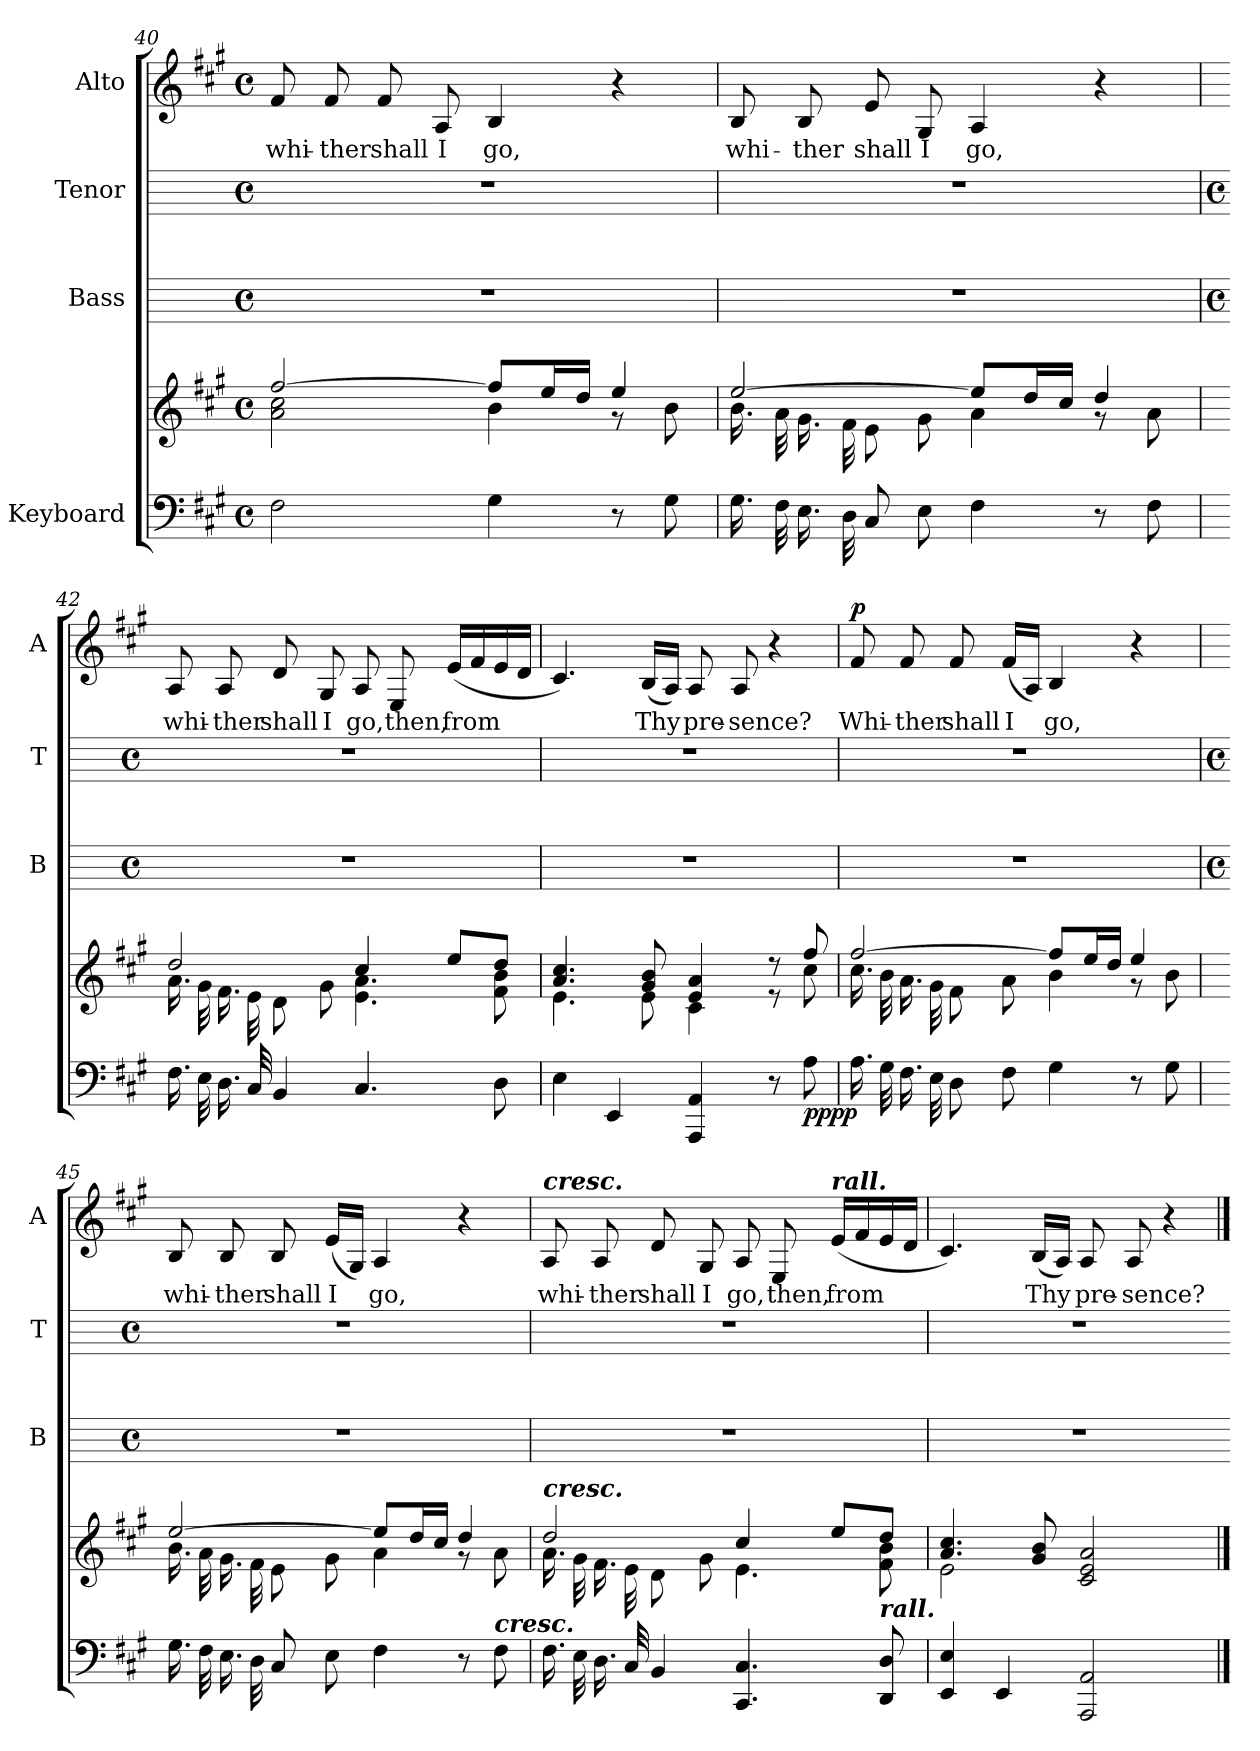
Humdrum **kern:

**kern	**kern	**dynam	**kern	**kern	**kern	**text	**dynam
*part4	*part4	*part4	*part3	*part2	*part1	*part1	*part1
*staff5	*staff4	*staff4/5	*staff3	*staff2	*staff1	*staff1	*staff1
*I"Keyboard	*	*	*I"Bass	*I"Tenor	*I"Alto	*	*
*	*	*	*I'B	*I'T	*I'A	*	*
*clefF4	*clefG2	*	*	*	*clefG2	*	*
*k[f#c#g#]	*k[f#c#g#]	*	*	*	*k[f#c#g#]	*	*
*A:	*A:	*	*	*	*A:	*	*
*M4/4	*M4/4	*	*M4/4	*M4/4	*M4/4	*	*
*met(c)	*met(c)	*	*met(c)	*met(c)	*met(c)	*	*
=40	=40	=40	=40	=40	=40	=40	=40
*	*^	*	*	*	*	*	*
!	!	!	!	!	!	!	!LO:LY:b	!
2F#	[2ff#/	2a\ 2cc#\	.	1r	1r	8f#	whi-	.
!	!	!	!	!	!	!	!LO:LY:b	!
.	.	.	.	.	.	8f#	-ther	.
!	!	!	!	!	!	!	!LO:LY:b	!
.	.	.	.	.	.	8f#	shall	.
!	!	!	!	!	!	!	!LO:LY:b	!
.	.	.	.	.	.	8A	I	.
!	!	!	!	!	!	!	!LO:LY:b	!
4G#	8ff#/L]	4b\	.	.	.	4B	go,	.
.	16ee/L	.	.	.	.	.	.	.
.	16dd/JJ	.	.	.	.	.	.	.
8r	4ee/	8r	.	.	.	4r	.	.
8G#	.	8b\	.	.	.	.	.	.
=41	=41	=41	=41	=41	=41	=41	=41	=41
!	!	!	!	!	!	!	!LO:LY:b	!
16.G#LL	[2ee/	16.b\LL	.	1r	1r	8B	whi-	.
32F#L	.	32a\L	.	.	.	.	.	.
!	!	!	!	!	!	!	!LO:LY:b	!
16.E	.	16.g#\	.	.	.	8B	-ther	.
32DJJ	.	32f#\JJ	.	.	.	.	.	.
!	!	!	!	!	!	!	!LO:LY:b	!
8C#L	.	8e\L	.	.	.	8e	shall	.
!	!	!	!	!	!	!	!LO:LY:b	!
8EJ	.	8g#\J	.	.	.	8G#	I	.
!	!	!	!	!	!	!	!LO:LY:b	!
4F#	8ee/L]	4a\	.	.	.	4A	go,	.
.	16dd/L	.	.	.	.	.	.	.
.	16cc#/JJ	.	.	.	.	.	.	.
8r	4dd/	8r	.	.	.	4r	.	.
8F#	.	8a\	.	.	.	.	.	.
!!LO:LB:g=z
=42	=42	=42	=42	=42	=42	=42	=42	=42
*	*	*	*	*M4/4	*M4/4	*	*	*
*	*	*	*	*met(c)	*met(c)	*	*	*
!	!	!	!	!	!	!	!LO:LY:b	!
16.F#LL	2dd/	16.a\LL	.	1r	1r	8A	whi-	.
32EL	.	32g#\L	.	.	.	.	.	.
!	!	!	!	!	!	!	!LO:LY:b	!
16.D	.	16.f#\	.	.	.	8A	-ther	.
32C#JJ	.	32e\JJ	.	.	.	.	.	.
!	!	!	!	!	!	!	!LO:LY:b	!
4BB	.	8d\L	.	.	.	8d	shall	.
!	!	!	!	!	!	!	!LO:LY:b	!
.	.	8g#\J	.	.	.	8G#	I	.
!	!	!	!	!	!	!	!LO:LY:b	!
4.C#	4cc#/	4.e\ 4.a\	.	.	.	8A	go,	.
!	!	!	!	!	!	!	!LO:LY:b	!
.	.	.	.	.	.	8E	then,	.
!	!	!	!	!	!	!	!LO:LY:b	!
.	8ee/L	.	.	.	.	(<16eLL	from	.
.	.	.	.	.	.	16f#	.	.
8D	8dd/J	8f#\ 8b\	.	.	.	16e	.	.
.	.	.	.	.	.	16dJJ	.	.
=43	=43	=43	=43	=43	=43	=43	=43	=43
4E	4.a/ 4.cc#/	4.e\	.	1r	1r	4.c#)	.	.
4EE	.	.	.	.	.	.	.	.
!	!	!	!	!	!	!	!LO:LY:b	!
.	8g#/ 8b/	8e\	.	.	.	(<16BLL	Thy	.
.	.	.	.	.	.	16AJJ)	.	.
!	!	!	!	!	!	!	!LO:LY:b	!
4AAA 4AA	4e/ 4a/	4c#\	.	.	.	8A	pre-	.
!	!	!	!	!	!	!	!LO:LY:b	!
.	.	.	.	.	.	8A	-sence?	.
8r	8r	8r	.	.	.	4r	.	.
!	!	!	!LO:DY:b=2	!	!	!	!	!
!	!	!	!LO:DY:n=1:b	!	!	!	!	!
8A	8ff#/	8cc#\	pp pp	.	.	.	.	.
=44	=44	=44	=44	=44	=44	=44	=44	=44
!	!	!	!	!	!	!	!LO:LY:b	!LO:DY:b
16.ALL	[2ff#/	16.cc#\LL	.	1r	1r	8f#	Whi-	p
32G#L	.	32b\L	.	.	.	.	.	.
!	!	!	!	!	!	!	!LO:LY:b	!
16.F#	.	16.a\	.	.	.	8f#	-ther	.
32EJJ	.	32g#\JJ	.	.	.	.	.	.
!	!	!	!	!	!	!	!LO:LY:b	!
8DL	.	8f#\L	.	.	.	8f#	shall	.
!	!	!	!	!	!	!	!LO:LY:b	!
8F#J	.	8a\J	.	.	.	(16f#LL	I	.
.	.	.	.	.	.	16AJJ)	.	.
!	!	!	!	!	!	!	!LO:LY:b	!
4G#	8ff#/L]	4b\	.	.	.	4B	go,	.
.	16ee/L	.	.	.	.	.	.	.
.	16dd/JJ	.	.	.	.	.	.	.
8r	4ee/	8r	.	.	.	4r	.	.
8G#	.	8b\	.	.	.	.	.	.
!!LO:LB:g=z
=45	=45	=45	=45	=45	=45	=45	=45	=45
*	*	*	*	*M4/4	*M4/4	*	*	*
*	*	*	*	*met(c)	*met(c)	*	*	*
!	!	!	!	!	!	!	!LO:LY:b	!
16.G#LL	[2ee/	16.b\LL	.	1r	1r	8B	whi-	.
32F#L	.	32a\L	.	.	.	.	.	.
!	!	!	!	!	!	!	!LO:LY:b	!
16.E	.	16.g#\	.	.	.	8B	-ther	.
32DJJ	.	32f#\JJ	.	.	.	.	.	.
!	!	!	!	!	!	!	!LO:LY:b	!
8C#L	.	8e\L	.	.	.	8B	shall	.
!	!	!	!	!	!	!	!LO:LY:b	!
8EJ	.	8g#\J	.	.	.	(16eLL	I	.
.	.	.	.	.	.	16G#JJ)	.	.
!	!	!	!	!	!	!	!LO:LY:b	!
4F#	8ee/L]	4a\	.	.	.	4A	go,	.
.	16dd/L	.	.	.	.	.	.	.
.	16cc#/JJ	.	.	.	.	.	.	.
8r	4dd/	8r	.	.	.	4r	.	.
!LO:TX:a:Bi:t=cresc.	!	!	!	!	!	!	!	!
8F#	.	8a\	.	.	.	.	.	.
=46	=46	=46	=46	=46	=46	=46	=46	=46
!	!	!	!	!	!	!LO:TX:a:Bi:t=cresc.	!	!
!	!LO:TX:a:Bi:t=cresc.	!	!	!	!	!	!	!
!	!	!	!	!	!	!	!LO:LY:b	!
16.F#LL	2dd/	16.a\LL	.	1r	1r	8A	whi-	.
32EL	.	32g#\L	.	.	.	.	.	.
!	!	!	!	!	!	!	!LO:LY:b	!
16.D	.	16.f#\	.	.	.	8A	-ther	.
32C#JJ	.	32e\JJ	.	.	.	.	.	.
!	!	!	!	!	!	!	!LO:LY:b	!
4BB	.	8d\L	.	.	.	8d	shall	.
!	!	!	!	!	!	!	!LO:LY:b	!
.	.	8g#\J	.	.	.	8G#	I	.
!	!	!	!	!	!	!	!LO:LY:b	!
4.CC# 4.C#	4cc#/	4.e\	.	.	.	8A	go,	.
!	!	!	!	!	!	!	!LO:LY:b	!
.	.	.	.	.	.	8E	then,	.
!	!	!	!	!	!	!LO:TX:a:Bi:t=rall.	!	!
!	!	!	!	!	!	!	!LO:LY:b	!
.	8ee/L	.	.	.	.	(<16eLL	from	.
.	.	.	.	.	.	16f#	.	.
!LO:TX:a:Bi:t=rall.	!	!	!	!	!	!	!	!
8DD 8D	8dd/J	8f#\ 8b\	.	.	.	16e	.	.
.	.	.	.	.	.	16dJJ	.	.
=47	=47	=47	=47	=47	=47	=47	=47	=47
4EE 4E	4.a/ 4.cc#/	2e\	.	1r	1r	4.c#)	.	.
4EE	.	.	.	.	.	.	.	.
!	!	!	!	!	!	!	!LO:LY:b	!
.	8g#/ 8b/	.	.	.	.	(<16BLL	Thy	.
.	.	.	.	.	.	16AJJ)	.	.
!	!	!	!	!	!	!	!LO:LY:b	!
2AAA 2AA	2c#/ 2e/ 2a/	2ryy	.	.	.	8A	pre-	.
!	!	!	!	!	!	!	!LO:LY:b	!
.	.	.	.	.	.	8A	-sence?	.
.	.	.	.	.	.	4r	.	.
*	*v	*v	*	*	*	*	*	*
==	==	==	=	=	==	==	==
*-	*-	*-	*-	*-	*-	*-	*-
